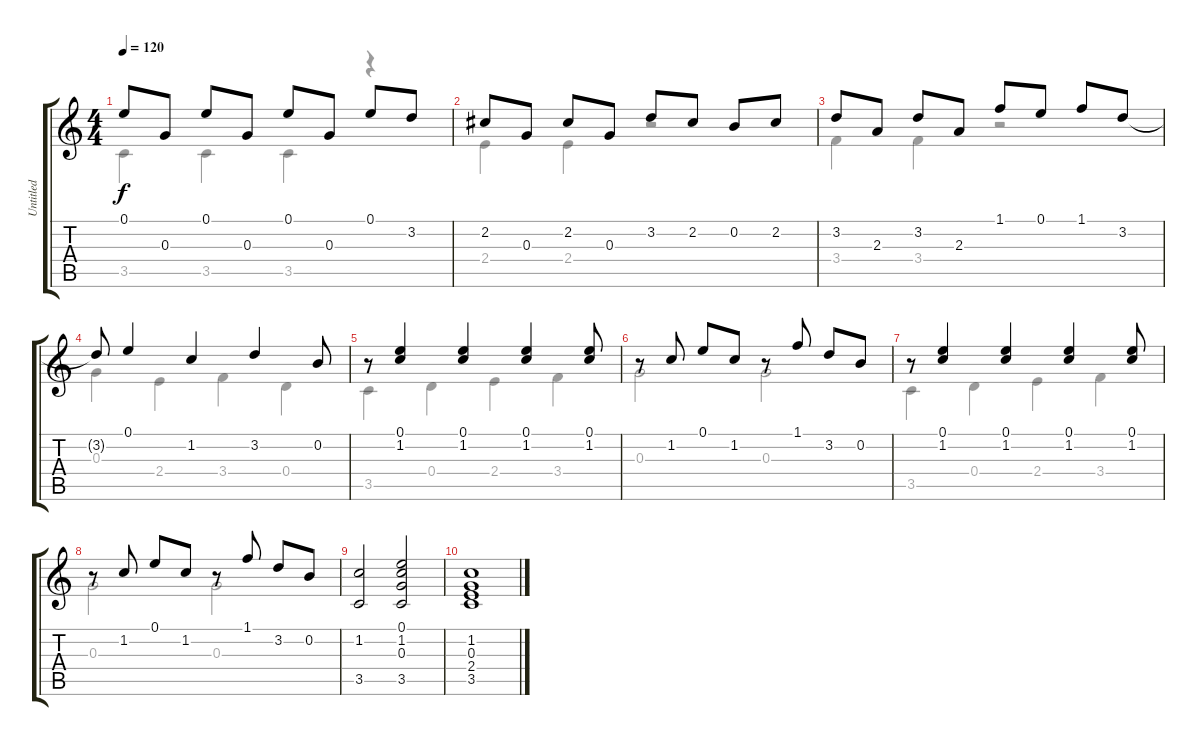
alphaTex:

\track ("Untitled" "Untitled") {instrument acousticguitarnylon}
\staff {score tabs}
\tuning (E4 B3 G3 D3 A2 E2) {hide}
\voice
\ts (4 4)
\tempo 120
\clef g2
\ks c
0.1.8{dy f} 0.3.8 0.1.8 0.3.8 0.1.8 0.3.8 0.1.8 3.2.8 |
2.2.8 0.3.8 2.2.8 0.3.8 3.2.8 2.2.8 0.2.8 2.2.8 |
3.2.8 2.3.8 3.2.8 2.3.8 1.1.8 0.1.8 1.1.8 3.2.8 |
3.2{t}.8 0.1.4 1.2.4 3.2.4 0.2.8 |
r.8 (0.1 1.2).4 (0.1 1.2).4 (0.1 1.2).4 (0.1 1.2).8 |
r.8 1.2.8 0.1.8 1.2.8 r.8 1.1.8 3.2.8 0.2.8 |
r.8 (0.1 1.2).4 (0.1 1.2).4 (0.1 1.2).4 (0.1 1.2).8 |
r.8 1.2.8 0.1.8 1.2.8 r.8 1.1.8 3.2.8 0.2.8 |
(1.2 3.5).2 (0.1 1.2 0.3 3.5).2 |
(1.2 0.3 2.4 3.5).1
\voice
\clef g2
\ottava regular
\simile none
\ks c
3.5.4{dy f} 3.5.4 3.5.4 r.4 |
2.4.4 2.4.4 r.2 |
3.4.4 3.4.4 r.2 |
0.3.4 2.4.4 3.4.4 0.4.4 |
3.5.4 0.4.4 2.4.4 3.4.4 |
0.3.2 0.3.2 |
3.5.4 0.4.4 2.4.4 3.4.4 |
0.3.2 0.3.2 |
|
